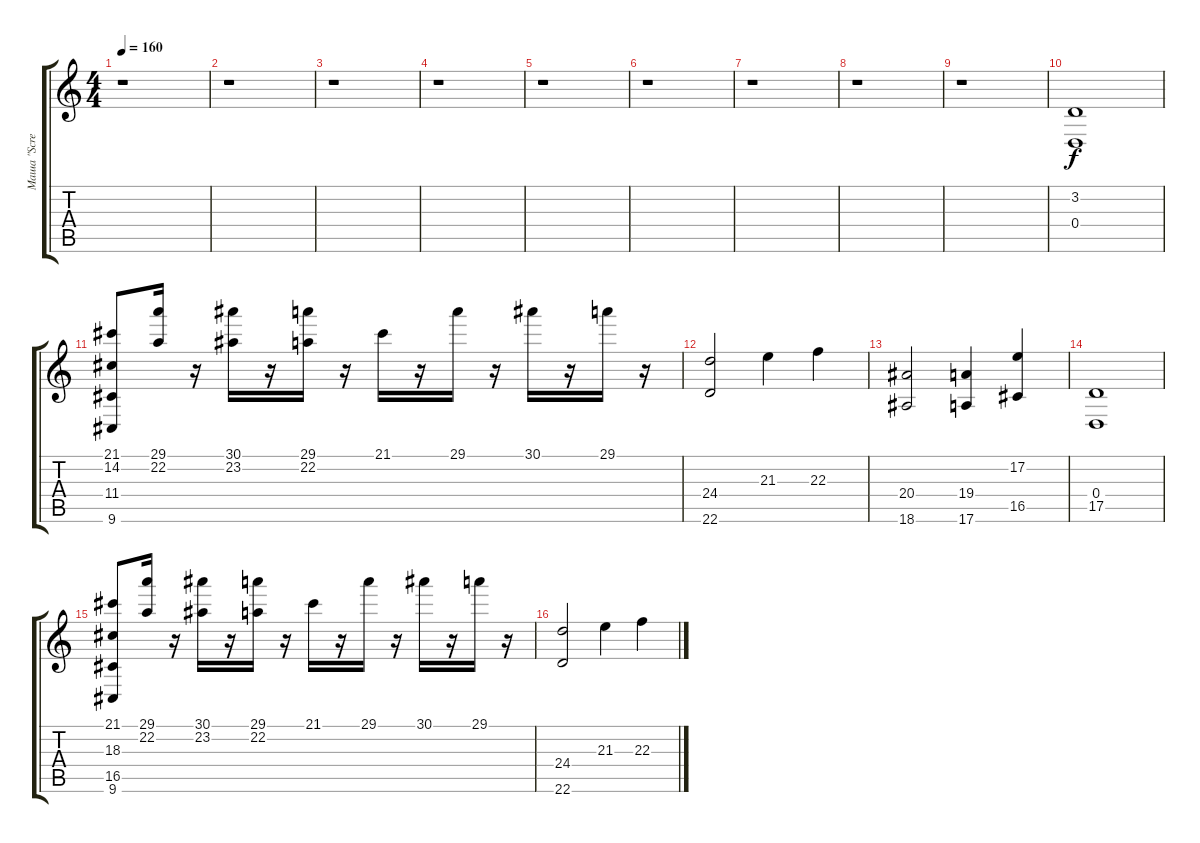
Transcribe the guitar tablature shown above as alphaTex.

\track ("Маша \"Scream\"" "Маша \"Scre") {instrument stringensemble1}
\staff {score tabs}
\tuning (E4 B3 G3 D3 A2 E2) {hide}
\ts (4 4)
\tempo 160
\clef g2
\ks c
r.1{dy f} |
r.1 |
r.1 |
r.1 |
r.1 |
r.1 |
r.1 |
r.1 |
r.1 |
(3.2 0.4).1 |
(21.1 14.2 11.4 9.6).8 (29.1 22.2).16 r.16 (30.1 23.2).16 r.16 (29.1 22.2).16 r.16 21.1.16 r.16 29.1.16 r.16 30.1.16 r.16 29.1.16 r.16 |
(24.4 22.6).2 21.3.4 22.3.4 |
(20.4 18.6).2 (19.4 17.6).4 (17.2 16.5).4 |
(0.4 17.5).1 |
(21.1 18.3 16.5 9.6).8 (29.1 22.2).16 r.16 (30.1 23.2).16 r.16 (29.1 22.2).16 r.16 21.1.16 r.16 29.1.16 r.16 30.1.16 r.16 29.1.16 r.16 |
(24.4 22.6).2 21.3.4 22.3.4
